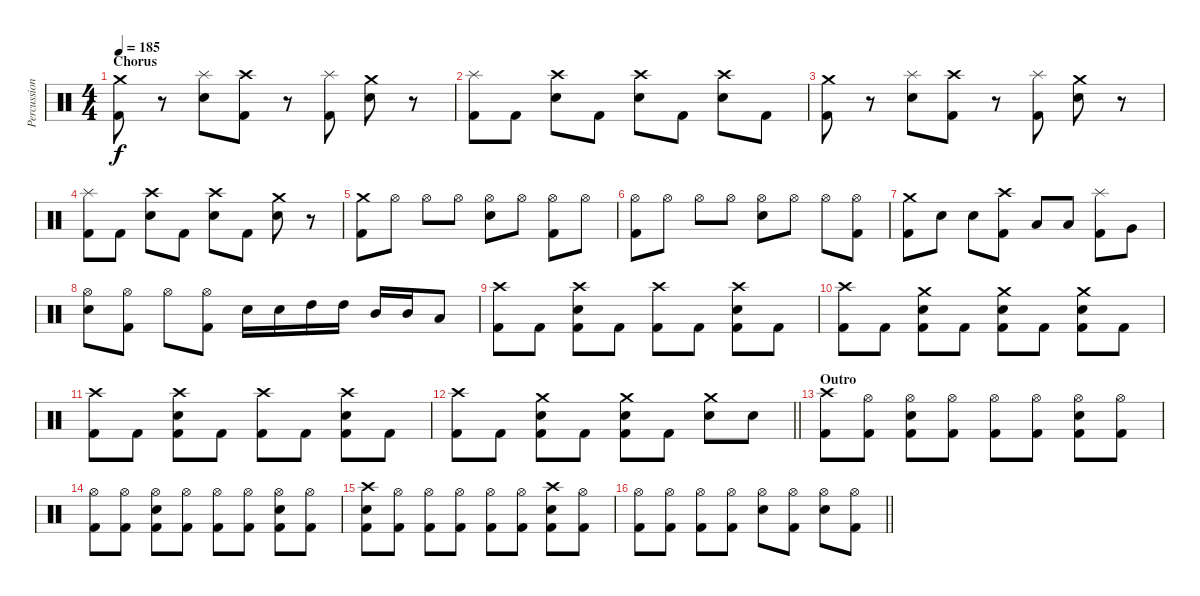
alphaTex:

\track ("Percussion" "Percussion") {instrument percussion}
\staff {score}
\articulation defaults
\ts (4 4)
\section ("" "Chorus")
\tempo 185
\clef neutral
\ks c
("Crash medium (hit)" "Kick (hit) 2").8{dy f} r.8 ("Splash (hit)" "Electric Snare (hit)").8 ("Crash high (hit)" "Kick (hit) 2").8 r.8 ("Splash (hit)" "Kick (hit) 2").8 ("Crash medium (hit)" "Electric Snare (hit)").8 r.8 |
("Splash (hit)" "Kick (hit) 2").8 "Kick (hit) 2".8 ("Crash high (hit)" "Electric Snare (hit)").8 "Kick (hit) 2".8 ("Crash high (hit)" "Electric Snare (hit)").8 "Kick (hit) 2".8 ("Crash high (hit)" "Electric Snare (hit)").8 "Kick (hit) 2".8 |
("Crash medium (hit)" "Kick (hit) 2").8 r.8 ("Splash (hit)" "Electric Snare (hit)").8 ("Crash high (hit)" "Kick (hit) 2").8 r.8 ("Splash (hit)" "Kick (hit) 2").8 ("Crash medium (hit)" "Electric Snare (hit)").8 r.8 |
("Splash (hit)" "Kick (hit) 2").8 "Kick (hit) 2".8 ("Crash high (hit)" "Electric Snare (hit)").8 "Kick (hit) 2".8 ("Crash high (hit)" "Electric Snare (hit)").8 "Kick (hit) 2".8 ("Crash medium (hit)" "Electric Snare (hit)").8 r.8 |
("Crash medium (hit)" "Kick (hit) 2").8 "Hi-Hat (open)".8 "Hi-Hat (open)".8 "Hi-Hat (open)".8 ("Hi-Hat (open)" "Electric Snare (hit)").8 "Hi-Hat (open)".8 ("Hi-Hat (open)" "Kick (hit) 2").8 "Hi-Hat (open)".8 |
("Hi-Hat (open)" "Kick (hit) 2").8 "Hi-Hat (open)".8 "Hi-Hat (open)".8 "Hi-Hat (open)".8 ("Hi-Hat (open)" "Electric Snare (hit)").8 "Hi-Hat (open)".8 "Hi-Hat (open)".8 ("Hi-Hat (open)" "Kick (hit) 2").8 |
("Crash medium (hit)" "Kick (hit) 2").8 "Electric Snare (hit)".8 "Electric Snare (hit)".8 ("Crash high (hit)" "Kick (hit) 2").8 "Low Tom (hit)".8 "Low Tom (hit)".8 ("Splash (hit)" "Kick (hit) 2").8 "Very Low Tom (hit)".8 |
("Hi-Hat (open)" "Electric Snare (hit)").8 ("Hi-Hat (open)" "Kick (hit) 2").8 "Hi-Hat (open)".8 ("Hi-Hat (open)" "Kick (hit) 2").8 "Electric Snare (hit)".16 "Electric Snare (hit)".16 "High Tom (hit)".16 "High Tom (hit)".16 "Mid Tom (hit)".16 "Mid Tom (hit)".16 "Low Tom (hit)".8 |
("Crash high (hit)" "Kick (hit) 2").8 "Kick (hit) 2".8 ("Crash high (hit)" "Electric Snare (hit)" "Kick (hit) 2").8 "Kick (hit) 2".8 ("Crash high (hit)" "Kick (hit) 2").8 "Kick (hit) 2".8 ("Crash high (hit)" "Electric Snare (hit)" "Kick (hit) 2").8 "Kick (hit) 2".8 |
("Crash high (hit)" "Kick (hit) 2").8 "Kick (hit) 2".8 ("Crash medium (hit)" "Electric Snare (hit)" "Kick (hit) 2").8 "Kick (hit) 2".8 ("Crash medium (hit)" "Electric Snare (hit)" "Kick (hit) 2").8 "Kick (hit) 2".8 ("Crash medium (hit)" "Electric Snare (hit)" "Kick (hit) 2").8 "Kick (hit) 2".8 |
("Crash high (hit)" "Kick (hit) 2").8 "Kick (hit) 2".8 ("Crash high (hit)" "Electric Snare (hit)" "Kick (hit) 2").8 "Kick (hit) 2".8 ("Crash high (hit)" "Kick (hit) 2").8 "Kick (hit) 2".8 ("Crash high (hit)" "Electric Snare (hit)" "Kick (hit) 2").8 "Kick (hit) 2".8 |
\barLineRight lightlight
("Crash high (hit)" "Kick (hit) 2").8 "Kick (hit) 2".8 ("Crash medium (hit)" "Electric Snare (hit)" "Kick (hit) 2").8 "Kick (hit) 2".8 ("Crash medium (hit)" "Electric Snare (hit)" "Kick (hit) 2").8 "Kick (hit) 2".8 ("Crash medium (hit)" "Electric Snare (hit)").8 "Electric Snare (hit)".8 |
\section ("" "Outro")
("Crash high (hit)" "Kick (hit) 2").8 ("Hi-Hat (open)" "Kick (hit) 2").8 ("Hi-Hat (open)" "Electric Snare (hit)" "Kick (hit) 2").8 ("Hi-Hat (open)" "Kick (hit) 2").8 ("Hi-Hat (open)" "Kick (hit) 2").8 ("Hi-Hat (open)" "Kick (hit) 2").8 ("Hi-Hat (open)" "Electric Snare (hit)" "Kick (hit) 2").8 ("Hi-Hat (open)" "Kick (hit) 2").8 |
("Hi-Hat (open)" "Kick (hit) 2").8 ("Hi-Hat (open)" "Kick (hit) 2").8 ("Hi-Hat (open)" "Electric Snare (hit)" "Kick (hit) 2").8 ("Hi-Hat (open)" "Kick (hit) 2").8 ("Hi-Hat (open)" "Kick (hit) 2").8 ("Hi-Hat (open)" "Kick (hit) 2").8 ("Hi-Hat (open)" "Electric Snare (hit)" "Kick (hit) 2").8 ("Hi-Hat (open)" "Kick (hit) 2").8 |
("Crash high (hit)" "Electric Snare (hit)" "Kick (hit) 2").8 ("Hi-Hat (open)" "Kick (hit) 2").8 ("Hi-Hat (open)" "Kick (hit) 2").8 ("Hi-Hat (open)" "Kick (hit) 2").8 ("Hi-Hat (open)" "Kick (hit) 2").8 ("Hi-Hat (open)" "Kick (hit) 2").8 ("Crash high (hit)" "Electric Snare (hit)" "Kick (hit) 2").8 ("Hi-Hat (open)" "Kick (hit) 2").8 |
\barLineRight lightlight
("Hi-Hat (open)" "Kick (hit) 2").8 ("Hi-Hat (open)" "Kick (hit) 2").8 ("Hi-Hat (open)" "Kick (hit) 2").8 ("Hi-Hat (open)" "Kick (hit) 2").8 ("Hi-Hat (open)" "Electric Snare (hit)").8 ("Hi-Hat (open)" "Kick (hit) 2").8 ("Hi-Hat (open)" "Electric Snare (hit)").8 ("Hi-Hat (open)" "Kick (hit) 2").8
